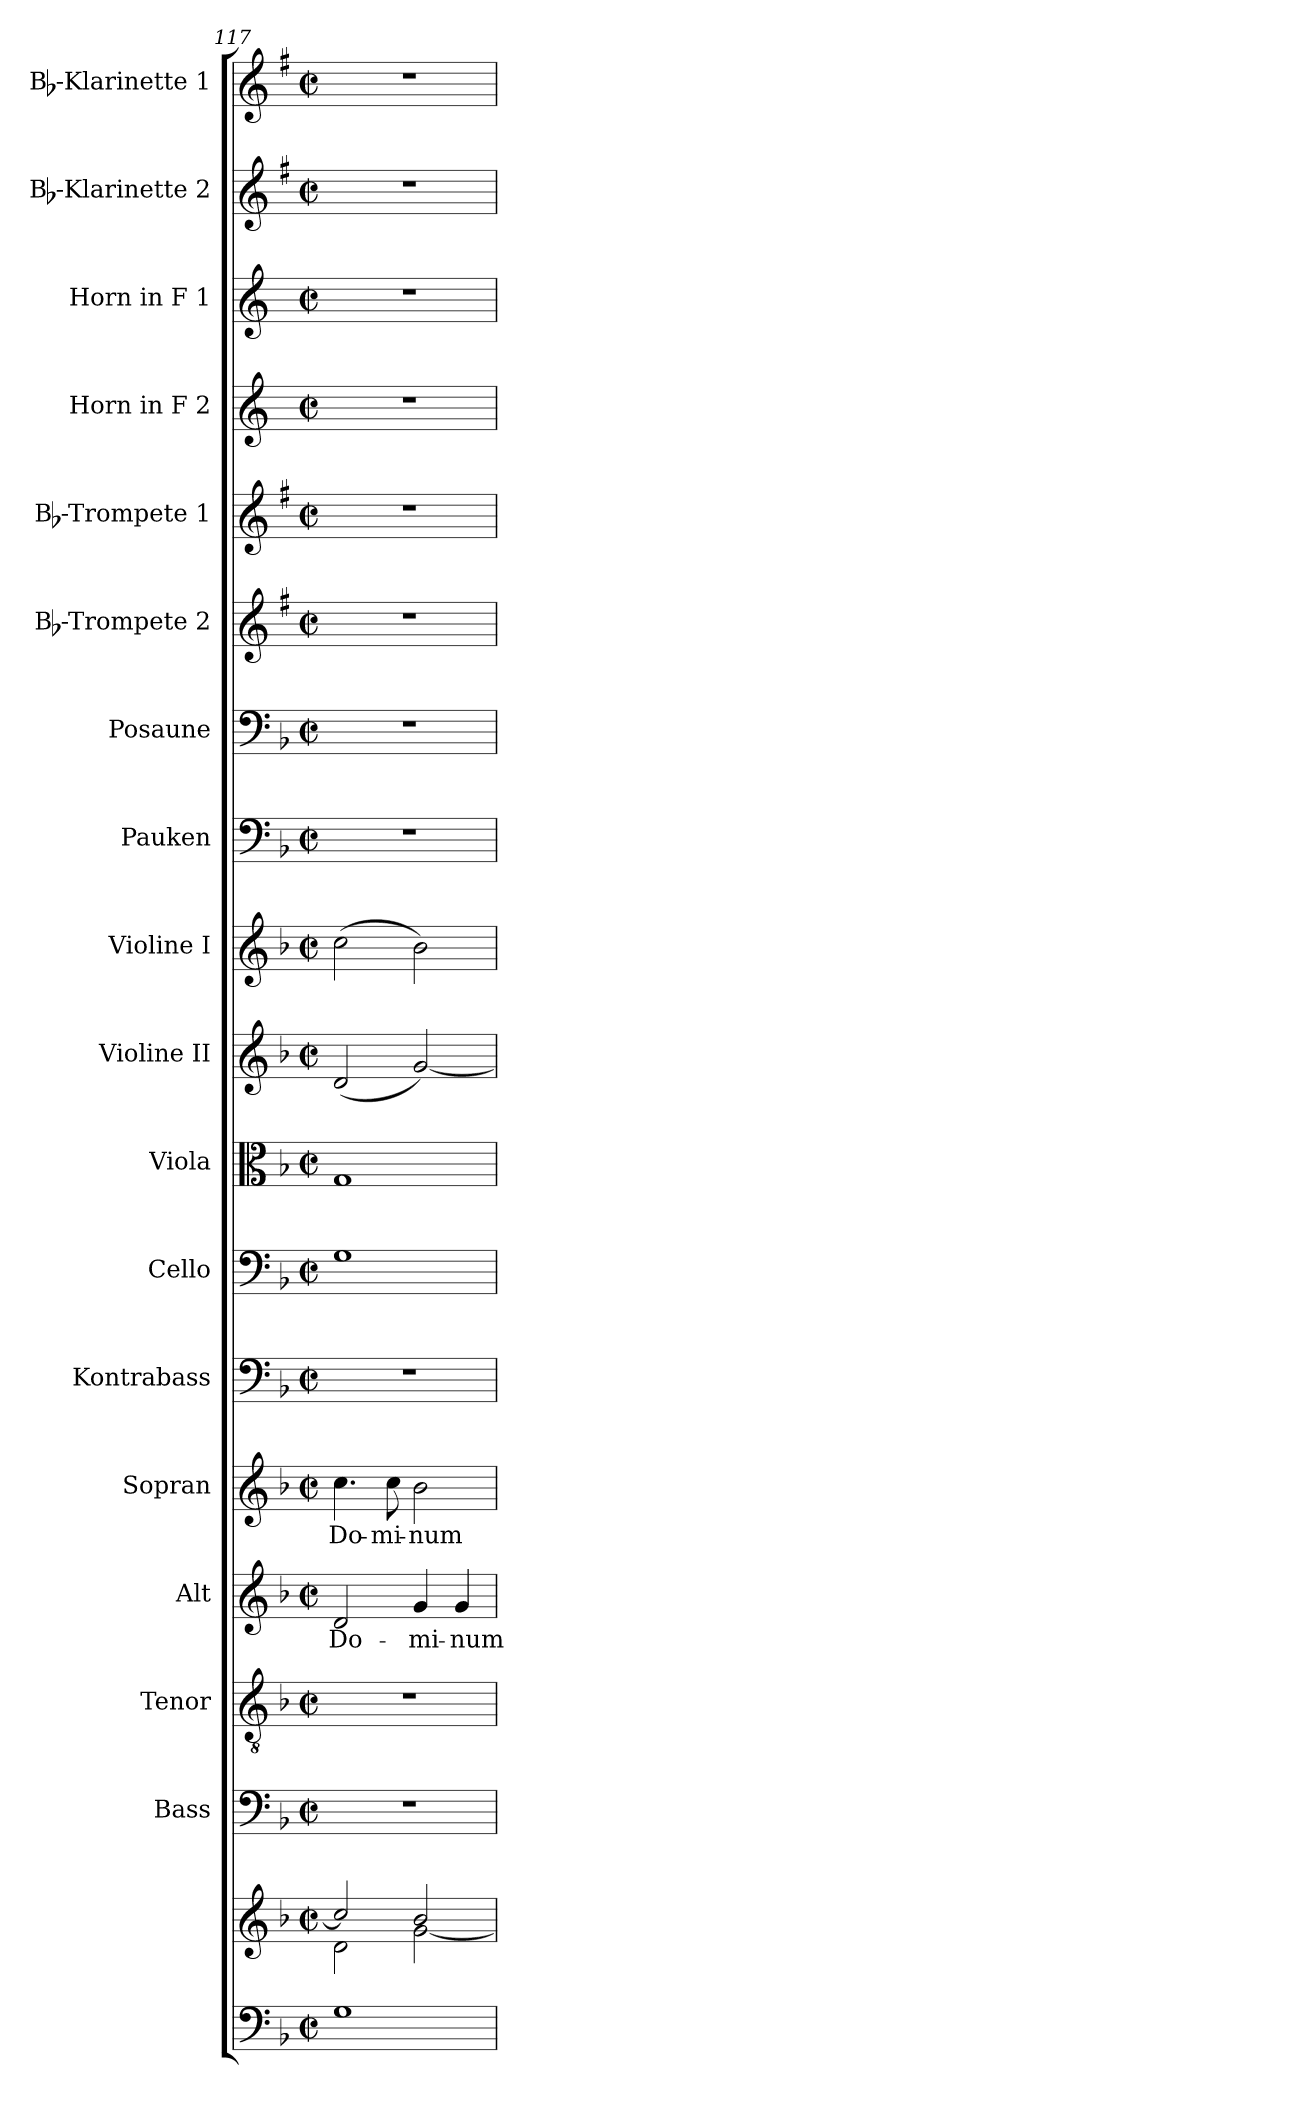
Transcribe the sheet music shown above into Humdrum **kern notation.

**kern	**kern	**kern	**kern	**kern	**text	**kern	**text	**kern	**kern	**kern	**kern	**kern	**kern	**kern	**kern	**kern	**kern	**kern	**kern	**kern
*part18	*part18	*part17	*part16	*part15	*part15	*part14	*part14	*part13	*part12	*part11	*part10	*part9	*part8	*part7	*part6	*part5	*part4	*part3	*part2	*part1
*staff19	*staff18	*staff17	*staff16	*staff15	*staff15	*staff14	*staff14	*staff13	*staff12	*staff11	*staff10	*staff9	*staff8	*staff7	*staff6	*staff5	*staff4	*staff3	*staff2	*staff1
*	*	*I"Bass	*I"Tenor	*I"Alt	*	*I"Sopran	*	*I"Kontrabass	*I"Cello	*I"Viola	*I"Violine II	*I"Violine I	*I"Pauken	*I"Posaune	*I"Bb-Trompete 2	*I"Bb-Trompete 1	*I"Horn in F 2	*I"Horn in F 1	*I"Bb-Klarinette 2	*I"Bb-Klarinette 1
*	*	*I'B.	*I'T.	*I'A.	*	*I'S.	*	*I'Kb.	*	*I'Vla.	*I'Vl. II	*I'Vl. I	*I'Pk.	*I'Pos.	*I'Bb Trp. 2	*I'Bb Trp. 1	*	*	*I'Bb Kl. 2	*I'Bb Kl. 1
*clefF4	*clefG2	*clefF4	*clefGv2	*clefG2	*	*clefG2	*	*clefF4	*clefF4	*clefC3	*clefG2	*clefG2	*clefF4	*clefF4	*clefG2	*clefG2	*clefG2	*clefG2	*clefG2	*clefG2
*	*	*	*	*	*	*	*	*ITrd7c12	*	*	*	*	*	*	*ITrd1c2	*ITrd1c2	*ITrd4c7	*ITrd4c7	*ITrd1c2	*ITrd1c2
*k[b-]	*k[b-]	*k[b-]	*k[b-]	*k[b-]	*	*k[b-]	*	*k[b-]	*k[b-]	*k[b-]	*k[b-]	*k[b-]	*k[b-]	*k[b-]	*k[b-]	*k[b-]	*k[b-]	*k[b-]	*k[b-]	*k[b-]
*F:	*F:	*F:	*F:	*F:	*	*F:	*	*F:	*F:	*F:	*F:	*F:	*F:	*F:	*F:	*F:	*F:	*F:	*F:	*F:
*M2/2	*M2/2	*M2/2	*M2/2	*M2/2	*	*M2/2	*	*M2/2	*M2/2	*M2/2	*M2/2	*M2/2	*M2/2	*M2/2	*M2/2	*M2/2	*M2/2	*M2/2	*M2/2	*M2/2
*met(c|)	*met(c|)	*met(c|)	*met(c|)	*met(c|)	*	*met(c|)	*	*met(c|)	*met(c|)	*met(c|)	*met(c|)	*met(c|)	*met(c|)	*met(c|)	*met(c|)	*met(c|)	*met(c|)	*met(c|)	*met(c|)	*met(c|)
=117	=117	=117	=117	=117	=117	=117	=117	=117	=117	=117	=117	=117	=117	=117	=117	=117	=117	=117	=117	=117
*	*^	*	*	*	*	*	*	*	*	*	*	*	*	*	*	*	*	*	*	*
!	!	!	!	!	!	!LO:LY:b	!	!LO:LY:b	!	!	!	!	!	!	!	!	!	!	!	!	!
1G	2cc/]	2d\	1r	1r	2d/	Do-	4.cc\	Do-	1r	1G	1G	(<2d/	(>2cc\	1r	1r	1r	1r	1r	1r	1r	1r
!	!	!	!	!	!	!	!	!LO:LY:b	!	!	!	!	!	!	!	!	!	!	!	!	!
.	.	.	.	.	.	.	8cc\	-mi-	.	.	.	.	.	.	.	.	.	.	.	.	.
!	!	!	!	!	!	!LO:LY:b	!	!LO:LY:b	!	!	!	!	!	!	!	!	!	!	!	!	!
.	2b-/	[<2g\	.	.	4g/	-mi-	2b-\	-num	.	.	.	[2g/)	2b-\)	.	.	.	.	.	.	.	.
!	!	!	!	!	!	!LO:LY:b	!	!	!	!	!	!	!	!	!	!	!	!	!	!	!
.	.	.	.	.	4g/	-num	.	.	.	.	.	.	.	.	.	.	.	.	.	.	.
*	*v	*v	*	*	*	*	*	*	*	*	*	*	*	*	*	*	*	*	*	*	*
=	=	=	=	=	=	=	=	=	=	=	=	=	=	=	=	=	=	=	=	=
*-	*-	*-	*-	*-	*-	*-	*-	*-	*-	*-	*-	*-	*-	*-	*-	*-	*-	*-	*-	*-
